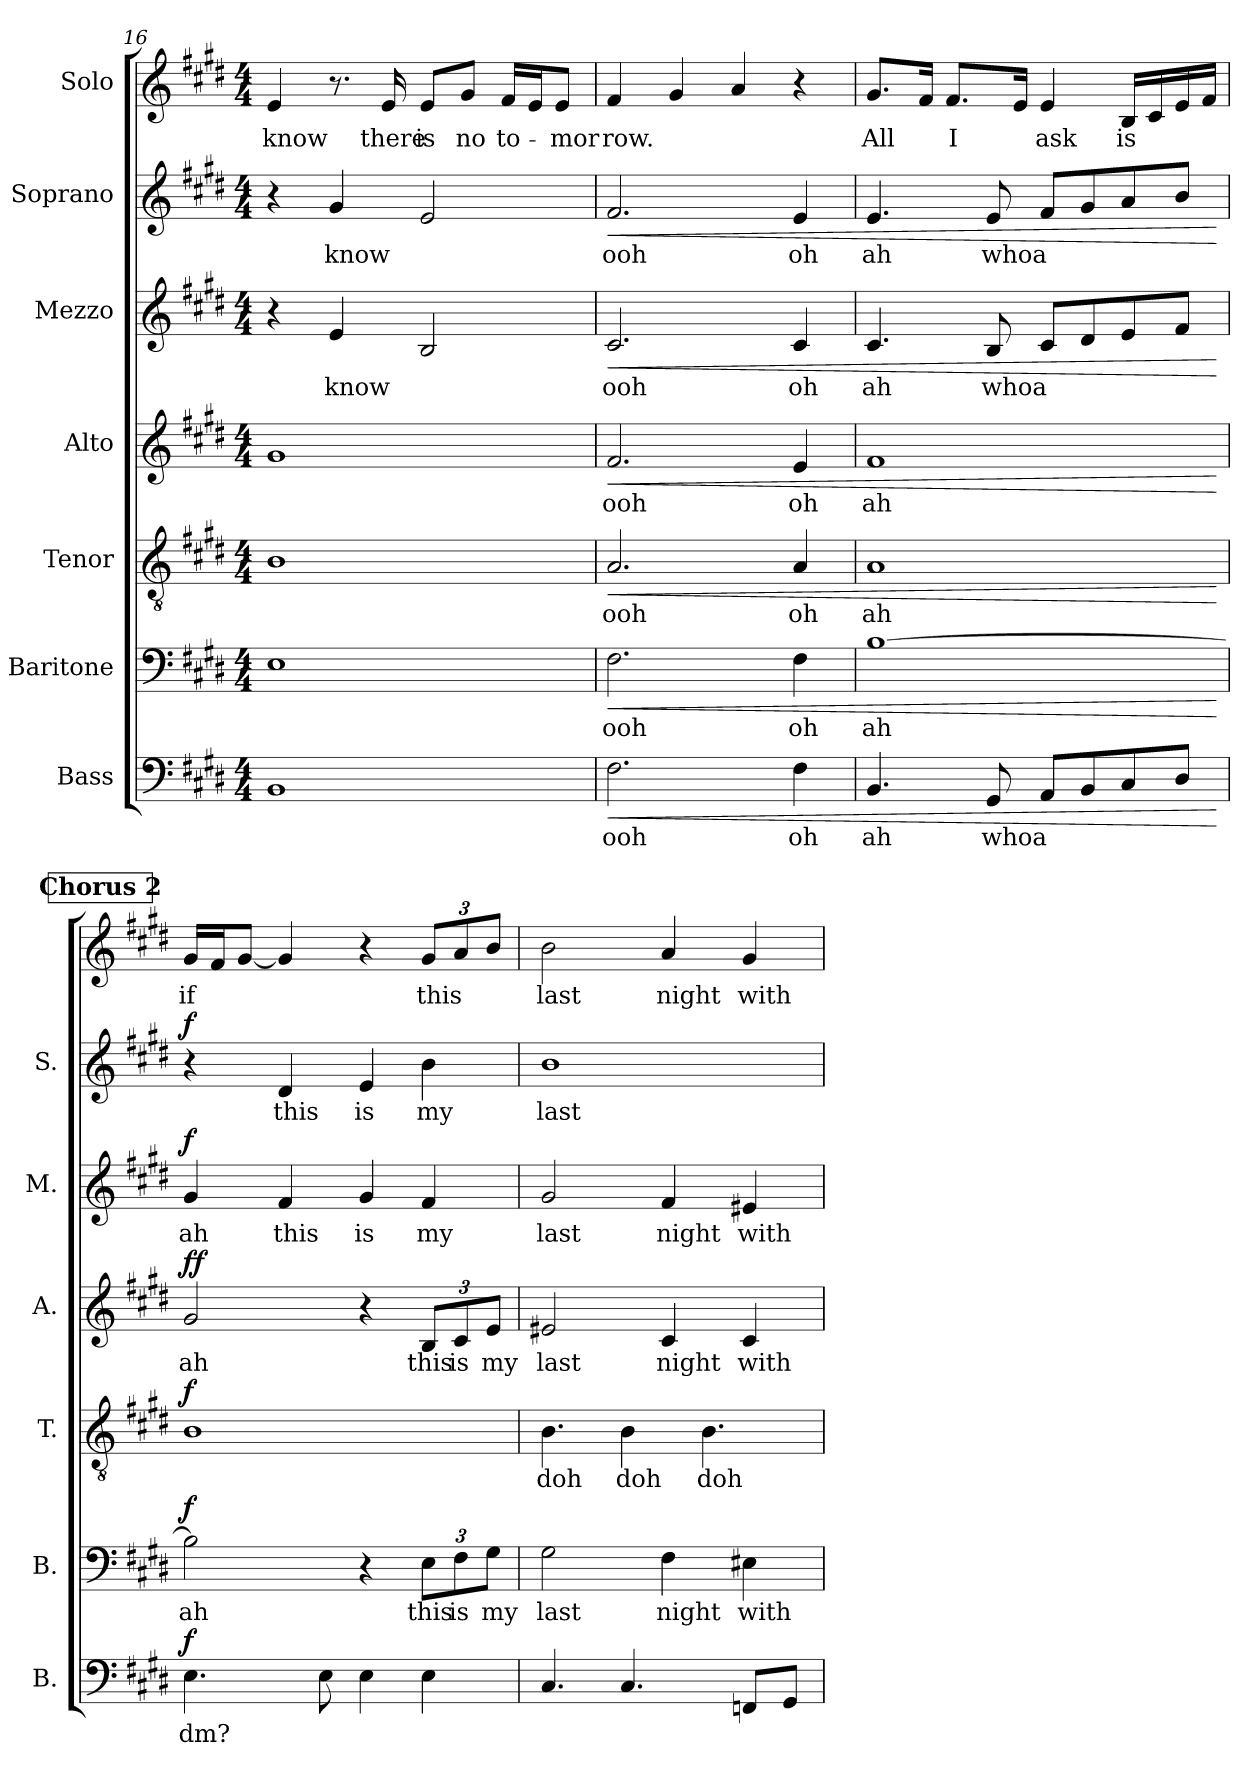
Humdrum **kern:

**kern	**text	**dynam	**kern	**text	**dynam	**kern	**text	**dynam	**kern	**text	**dynam	**kern	**text	**dynam	**kern	**text	**dynam	**kern	**text
*part7	*part7	*part7	*part6	*part6	*part6	*part5	*part5	*part5	*part4	*part4	*part4	*part3	*part3	*part3	*part2	*part2	*part2	*part1	*part1
*staff7	*staff7	*staff7	*staff6	*staff6	*staff6	*staff5	*staff5	*staff5	*staff4	*staff4	*staff4	*staff3	*staff3	*staff3	*staff2	*staff2	*staff2	*staff1	*staff1
*I"Bass	*	*	*I"Baritone	*	*	*I"Tenor	*	*	*I"Alto	*	*	*I"Mezzo	*	*	*I"Soprano	*	*	*I"Solo	*
*I'B.	*	*	*I'B.	*	*	*I'T.	*	*	*I'A.	*	*	*I'M.	*	*	*I'S.	*	*	*	*
*clefF4	*	*	*clefF4	*	*	*clefGv2	*	*	*clefG2	*	*	*clefG2	*	*	*clefG2	*	*	*clefG2	*
*k[f#c#g#d#]	*	*	*k[f#c#g#d#]	*	*	*k[f#c#g#d#]	*	*	*k[f#c#g#d#]	*	*	*k[f#c#g#d#]	*	*	*k[f#c#g#d#]	*	*	*k[f#c#g#d#]	*
*M4/4	*	*	*M4/4	*	*	*M4/4	*	*	*M4/4	*	*	*M4/4	*	*	*M4/4	*	*	*M4/4	*
=16	=16	=16	=16	=16	=16	=16	=16	=16	=16	=16	=16	=16	=16	=16	=16	=16	=16	=16	=16
!	!	!	!	!	!	!	!	!	!	!	!	!	!	!	!	!	!	!	!LO:LY:b
1BB	.	.	1E	.	.	1B	.	.	1g#	.	.	4r	.	.	4r	.	.	4e/	know
!	!	!	!	!	!	!	!	!	!	!	!	!	!LO:LY:b	!	!	!LO:LY:b	!	!	!
.	.	.	.	.	.	.	.	.	.	.	.	4e/	-know	.	4g#/	know	.	8.r	.
!	!	!	!	!	!	!	!	!	!	!	!	!	!	!	!	!	!	!	!LO:LY:b
.	.	.	.	.	.	.	.	.	.	.	.	.	.	.	.	.	.	16e/	there
!	!	!	!	!	!	!	!	!	!	!	!	!	!	!	!	!	!	!	!LO:LY:b
.	.	.	.	.	.	.	.	.	.	.	.	2B/	.	.	2e/	.	.	8e/L	is
!	!	!	!	!	!	!	!	!	!	!	!	!	!	!	!	!	!	!	!LO:LY:b
.	.	.	.	.	.	.	.	.	.	.	.	.	.	.	.	.	.	8g#/J	no
!	!	!	!	!	!	!	!	!	!	!	!	!	!	!	!	!	!	!	!LO:LY:b
.	.	.	.	.	.	.	.	.	.	.	.	.	.	.	.	.	.	16f#/LL	to-
.	.	.	.	.	.	.	.	.	.	.	.	.	.	.	.	.	.	16e/J	.
!	!	!	!	!	!	!	!	!	!	!	!	!	!	!	!	!	!	!	!LO:LY:b
.	.	.	.	.	.	.	.	.	.	.	.	.	.	.	.	.	.	8e/J	-mor
=17	=17	=17	=17	=17	=17	=17	=17	=17	=17	=17	=17	=17	=17	=17	=17	=17	=17	=17	=17
!	!LO:LY:b	!LO:HP:b	!	!LO:LY:b	!LO:HP:b	!	!LO:LY:b	!LO:HP:b	!	!LO:LY:b	!LO:HP:b	!	!LO:LY:b	!LO:HP:b	!	!LO:LY:b	!LO:HP:b	!	!LO:LY:b
2.F#\	ooh	<	2.F#\	ooh	<	2.A/	ooh	<	2.f#/	ooh	<	2.c#/	ooh	<	2.f#/	ooh	<	4f#/	row.
.	.	.	.	.	.	.	.	.	.	.	.	.	.	.	.	.	.	4g#/	.
.	.	.	.	.	.	.	.	.	.	.	.	.	.	.	.	.	.	4a/	.
!	!LO:LY:b	!	!	!LO:LY:b	!	!	!LO:LY:b	!	!	!LO:LY:b	!	!	!LO:LY:b	!	!	!LO:LY:b	!	!	!
4F#\	oh	.	4F#\	oh	.	4A/	oh	.	4e/	oh	.	4c#/	oh	.	4e/	oh	.	4r	.
!!LO:PB:g=z
=18	=18	=18	=18	=18	=18	=18	=18	=18	=18	=18	=18	=18	=18	=18	=18	=18	=18	=18	=18
!	!LO:LY:b	!	!	!LO:LY:b	!	!	!LO:LY:b	!	!	!LO:LY:b	!	!	!LO:LY:b	!	!	!LO:LY:b	!	!	!LO:LY:b
4.BB/	ah	.	[1B	ah	.	1A	ah	.	1f#	ah	.	4.c#/	ah	.	4.e/	ah	.	8.g#/L	All
.	.	.	.	.	.	.	.	.	.	.	.	.	.	.	.	.	.	16f#/Jk	.
!	!	!	!	!	!	!	!	!	!	!	!	!	!	!	!	!	!	!	!LO:LY:b
.	.	.	.	.	.	.	.	.	.	.	.	.	.	.	.	.	.	8.f#/L	I
!	!LO:LY:b	!	!	!	!	!	!	!	!	!	!	!	!LO:LY:b	!	!	!LO:LY:b	!	!	!
8GG#/	whoa	.	.	.	.	.	.	.	.	.	.	8B/	whoa	.	8e/	whoa	.	.	.
.	.	.	.	.	.	.	.	.	.	.	.	.	.	.	.	.	.	16e/Jk	.
!	!	!	!	!	!	!	!	!	!	!	!	!	!	!	!	!	!	!	!LO:LY:b
8AA/L	.	.	.	.	.	.	.	.	.	.	.	8c#/L	.	.	8f#/L	.	.	4e/	ask
8BB/	.	.	.	.	.	.	.	.	.	.	.	8d#/	.	.	8g#/	.	.	.	.
!	!	!	!	!	!	!	!	!	!	!	!	!	!	!	!	!	!	!	!LO:LY:b
8C#/	.	.	.	.	.	.	.	.	.	.	.	8e/	.	.	8a/	.	.	16B/LL	is
.	.	.	.	.	.	.	.	.	.	.	.	.	.	.	.	.	.	16c#/	.
8D#/J	.	.	.	.	.	.	.	.	.	.	.	8f#/J	.	.	8b/J	.	.	16e/	.
.	.	.	.	.	.	.	.	.	.	.	.	.	.	.	.	.	.	16f#/JJ	.
.	.	[	.	.	[	.	.	[	.	.	[	.	.	[	.	.	[	.	.
!!LO:REH:place=s1:a:B:fs=14:t=Chorus 2
=19	=19	=19	=19	=19	=19	=19	=19	=19	=19	=19	=19	=19	=19	=19	=19	=19	=19	=19	=19
!	!LO:LY:b	!LO:DY:b	!	!LO:LY:b	!LO:DY:b	!	!	!LO:DY:b	!	!LO:LY:b	!LO:DY:b	!	!LO:LY:b	!	!	!	!	!	!LO:LY:b
!	!	!	!	!	!	!	!	!	!	!	!LO:DY:n=1:b	!	!	!LO:DY:b	!	!	!LO:DY:b	!	!
4.E\	dm?	f	2B\]	ah	f	1B	.	f	2g#/	ah	f f	4g#/	ah	f	4r	.	f	16g#/LL	if
.	.	.	.	.	.	.	.	.	.	.	.	.	.	.	.	.	.	16f#/J	.
.	.	.	.	.	.	.	.	.	.	.	.	.	.	.	.	.	.	[8g#/J	.
!	!	!	!	!	!	!	!	!	!	!	!	!	!LO:LY:b	!	!	!LO:LY:b	!	!	!
.	.	.	.	.	.	.	.	.	.	.	.	4f#/	this	.	4d#/	this	.	4g#/]	.
8E\	.	.	.	.	.	.	.	.	.	.	.	.	.	.	.	.	.	.	.
!	!	!	!	!	!	!	!	!	!	!	!	!	!LO:LY:b	!	!	!LO:LY:b	!	!	!
4E\	.	.	4r	.	.	.	.	.	4r	.	.	4g#/	is	.	4e/	is	.	4r	.
*	*	*	*Xbrackettup	*	*	*	*	*	*	*	*	*	*	*	*	*	*	*	*
!	!	!	!	!LO:LY:b	!	!	!	!	!	!	!	!	!	!	!	!	!	!	!
*	*	*	*	*	*	*	*	*	*Xbrackettup	*	*	*	*	*	*	*	*	*	*
!	!	!	!	!	!	!	!	!	!	!LO:LY:b	!	!	!LO:LY:b	!	!	!LO:LY:b	!	!	!
*	*	*	*	*	*	*	*	*	*	*	*	*	*	*	*	*	*	*Xbrackettup	*
!	!	!	!	!	!	!	!	!	!	!	!	!	!	!	!	!	!	!	!LO:LY:b
4E\	.	.	12E\L	this	.	.	.	.	12B/L	this	.	4f#/	my	.	4b\	my	.	12g#/L	this
!	!	!	!	!LO:LY:b	!	!	!	!	!	!LO:LY:b	!	!	!	!	!	!	!	!	!
.	.	.	12F#\	is	.	.	.	.	12c#/	is	.	.	.	.	.	.	.	12a/	.
!	!	!	!	!LO:LY:b	!	!	!	!	!	!LO:LY:b	!	!	!	!	!	!	!	!	!
.	.	.	12G#\J	my	.	.	.	.	12e/J	my	.	.	.	.	.	.	.	12b/J	.
=20	=20	=20	=20	=20	=20	=20	=20	=20	=20	=20	=20	=20	=20	=20	=20	=20	=20	=20	=20
!	!	!	!	!LO:LY:b	!	!	!LO:LY:b	!	!	!LO:LY:b	!	!	!LO:LY:b	!	!	!LO:LY:b	!	!	!LO:LY:b
4.C#/	.	.	2G#\	last	.	4.B\	doh	.	2e#X/	last	.	2g#/	last	.	1b	last	.	2b\	last
!	!	!	!	!	!	!	!LO:LY:b	!	!	!	!	!	!	!	!	!	!	!	!
4.C#/	.	.	.	.	.	4B\	doh	.	.	.	.	.	.	.	.	.	.	.	.
!	!	!	!	!LO:LY:b	!	!	!	!	!	!LO:LY:b	!	!	!LO:LY:b	!	!	!	!	!	!LO:LY:b
.	.	.	4F#\	night	.	.	.	.	4c#/	night	.	4f#/	night	.	.	.	.	4a/	night
!	!	!	!	!	!	!	!LO:LY:b	!	!	!	!	!	!	!	!	!	!	!	!
.	.	.	.	.	.	4.B\	doh	.	.	.	.	.	.	.	.	.	.	.	.
!	!	!	!	!LO:LY:b	!	!	!	!	!	!LO:LY:b	!	!	!LO:LY:b	!	!	!	!	!	!LO:LY:b
8FFn/L	.	.	4E#X\	with	.	.	.	.	4c#/	with	.	4e#X/	with	.	.	.	.	4g#/	with
8GG#/J	.	.	.	.	.	.	.	.	.	.	.	.	.	.	.	.	.	.	.
=	=	=	=	=	=	=	=	=	=	=	=	=	=	=	=	=	=	=	=
*-	*-	*-	*-	*-	*-	*-	*-	*-	*-	*-	*-	*-	*-	*-	*-	*-	*-	*-	*-
